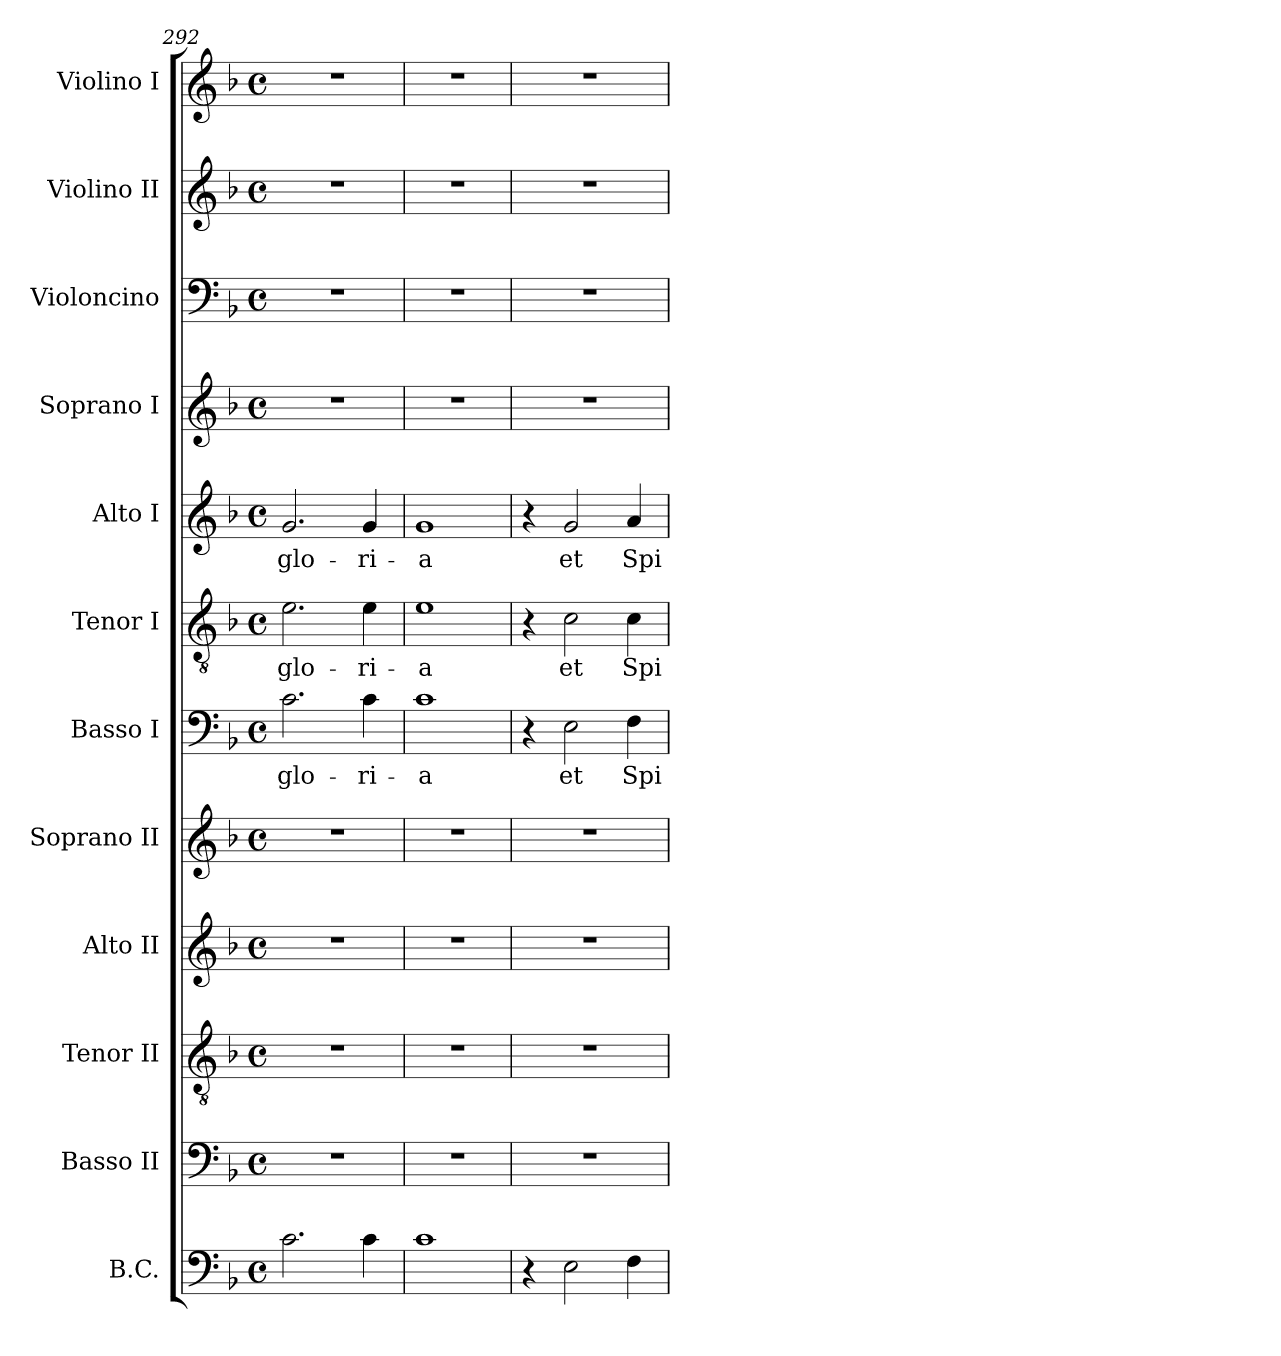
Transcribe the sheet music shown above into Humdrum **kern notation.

**kern	**kern	**kern	**kern	**kern	**kern	**text	**kern	**text	**kern	**text	**kern	**kern	**kern	**kern
*part12	*part11	*part10	*part9	*part8	*part7	*part7	*part6	*part6	*part5	*part5	*part4	*part3	*part2	*part1
*staff12	*staff11	*staff10	*staff9	*staff8	*staff7	*staff7	*staff6	*staff6	*staff5	*staff5	*staff4	*staff3	*staff2	*staff1
*I"B.C.	*I"Basso II	*I"Tenor II	*I"Alto II	*I"Soprano II	*I"Basso I	*	*I"Tenor I	*	*I"Alto I	*	*I"Soprano I	*I"Violoncino	*I"Violino II	*I"Violino I
*I'BC	*I'B 2	*I'T 2	*I'A 2	*I'S 2	*I'B 1	*	*I'T 1	*	*I'A 1	*	*I'S 1	*I'Vc.	*I'Vln. II	*I'Vln. I
!!LO:PB:g=z
*clefF4	*clefF4	*clefGv2	*clefG2	*clefG2	*clefF4	*	*clefGv2	*	*clefG2	*	*clefG2	*clefF4	*clefG2	*clefG2
*k[b-]	*k[b-]	*k[b-]	*k[b-]	*k[b-]	*k[b-]	*	*k[b-]	*	*k[b-]	*	*k[b-]	*k[b-]	*k[b-]	*k[b-]
*F:	*F:	*F:	*F:	*F:	*F:	*	*F:	*	*F:	*	*F:	*F:	*F:	*F:
*M4/4	*M4/4	*M4/4	*M4/4	*M4/4	*M4/4	*	*M4/4	*	*M4/4	*	*M4/4	*M4/4	*M4/4	*M4/4
*met(c)	*met(c)	*met(c)	*met(c)	*met(c)	*met(c)	*	*met(c)	*	*met(c)	*	*met(c)	*met(c)	*met(c)	*met(c)
=292	=292	=292	=292	=292	=292	=292	=292	=292	=292	=292	=292	=292	=292	=292
!	!	!	!	!	!	!LO:LY:b	!	!	!	!	!	!	!	!
!	!	!	!	!	!	!	!	!LO:LY:b	!	!	!	!	!	!
!	!	!	!	!	!	!	!	!	!	!LO:LY:b	!	!	!	!
2.c\	1r	1r	1r	1r	2.c\	glo-	2.e\	glo-	2.g/	glo-	1r	1r	1r	1r
!	!	!	!	!	!	!LO:LY:b	!	!	!	!	!	!	!	!
!	!	!	!	!	!	!	!	!LO:LY:b	!	!	!	!	!	!
!	!	!	!	!	!	!	!	!	!	!LO:LY:b	!	!	!	!
4c\	.	.	.	.	4c\	-ri-	4e\	-ri-	4g/	-ri-	.	.	.	.
=293	=293	=293	=293	=293	=293	=293	=293	=293	=293	=293	=293	=293	=293	=293
!	!	!	!	!	!	!LO:LY:b	!	!	!	!	!	!	!	!
!	!	!	!	!	!	!	!	!LO:LY:b	!	!	!	!	!	!
!	!	!	!	!	!	!	!	!	!	!LO:LY:b	!	!	!	!
1c	1r	1r	1r	1r	1c	-a	1e	-a	1g	-a	1r	1r	1r	1r
=294	=294	=294	=294	=294	=294	=294	=294	=294	=294	=294	=294	=294	=294	=294
4r	1r	1r	1r	1r	4r	.	4r	.	4r	.	1r	1r	1r	1r
!	!	!	!	!	!	!LO:LY:b	!	!	!	!	!	!	!	!
!	!	!	!	!	!	!	!	!LO:LY:b	!	!	!	!	!	!
!	!	!	!	!	!	!	!	!	!	!LO:LY:b	!	!	!	!
2E\	.	.	.	.	2E\	et	2c\	et	2g/	et	.	.	.	.
!	!	!	!	!	!	!LO:LY:b	!	!	!	!	!	!	!	!
!	!	!	!	!	!	!	!	!LO:LY:b	!	!	!	!	!	!
!	!	!	!	!	!	!	!	!	!	!LO:LY:b	!	!	!	!
4F\	.	.	.	.	4F\	Spi-	4c\	Spi-	4a/	Spi-	.	.	.	.
=	=	=	=	=	=	=	=	=	=	=	=	=	=	=
*-	*-	*-	*-	*-	*-	*-	*-	*-	*-	*-	*-	*-	*-	*-
